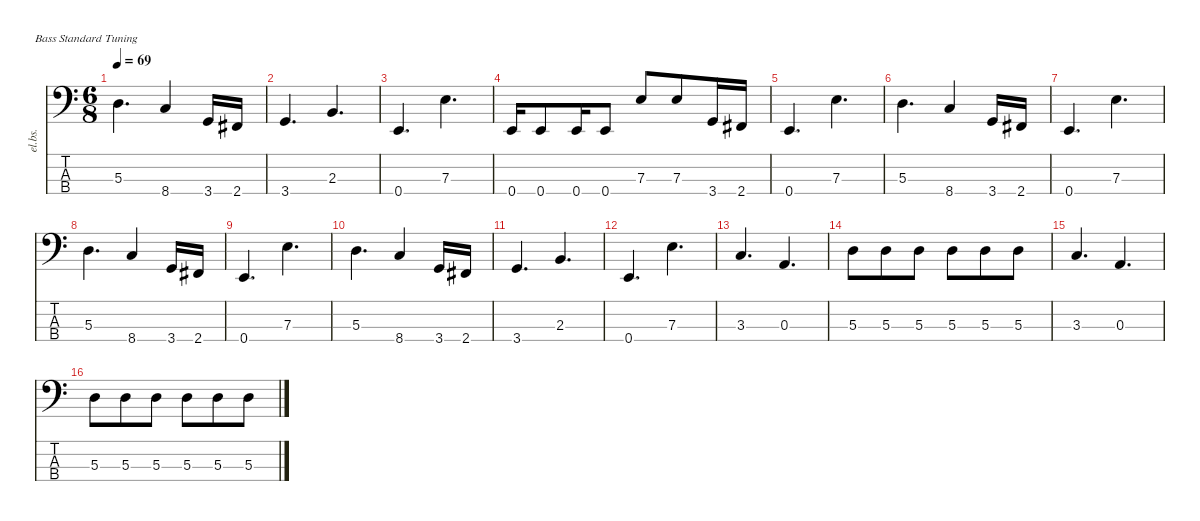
\defaultSystemsLayout 4
\hideDynamics
\bracketExtendMode nobrackets
\track ("Bass" "el.bs.") {instrument electricbassfinger}
\staff {score tabs}
\tuning (G2 D2 A1 E1)
\ts (6 8)
\tempo 69
\clef f4
\ks c
5.3.4{d dy f} 8.4.4 3.4.16 2.4{acc #}.16 |
3.4.4{d} 2.3.4{d} |
0.4.4{d} 7.3.4{d} |
0.4.16 0.4.8 0.4.16 0.4.8 7.3.8 7.3.8{dy mp} 3.4.16{dy f} 2.4{acc #}.16 |
0.4.4{d} 7.3.4{d} |
5.3.4{d} 8.4.4 3.4.16 2.4{acc #}.16 |
0.4.4{d} 7.3.4{d} |
5.3.4{d} 8.4.4 3.4.16 2.4{acc #}.16 |
0.4.4{d} 7.3.4{d} |
5.3.4{d} 8.4.4 3.4.16 2.4{acc #}.16 |
3.4.4{d} 2.3.4{d} |
0.4.4{d} 7.3.4{d} |
3.3.4{d} 0.3.4{d} |
5.3.8 5.3.8 5.3.8 5.3.8 5.3.8 5.3.8 |
3.3.4{d} 0.3.4{d} |
5.3.8 5.3.8 5.3.8 5.3.8 5.3.8 5.3.8
